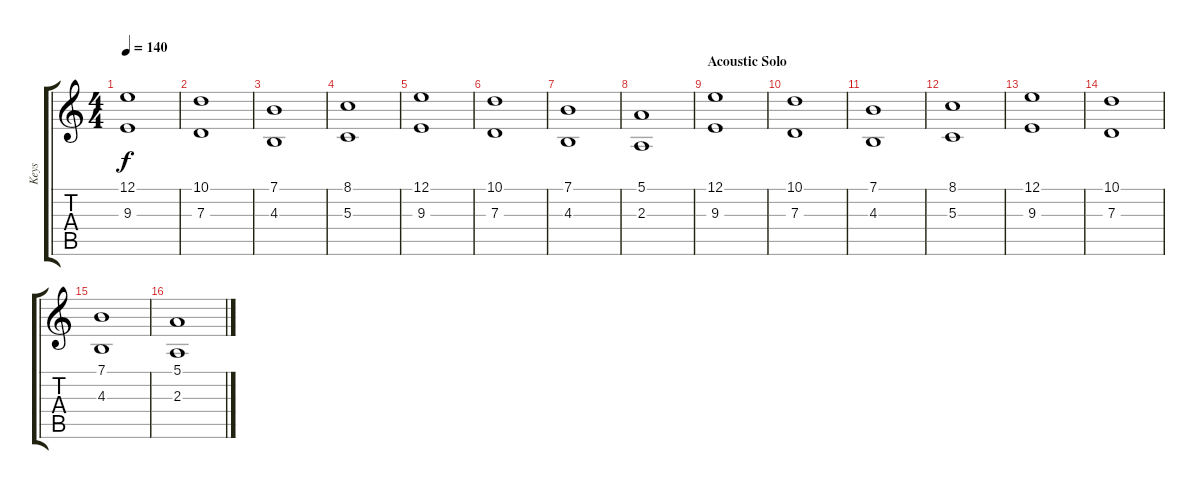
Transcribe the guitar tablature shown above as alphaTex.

\track ("Keys" "Keys") {instrument stringensemble1}
\staff {score tabs}
\tuning (E4 B3 G3 D3 A2 E2) {hide}
\ts (4 4)
\tempo 140
\clef g2
\ks c
(12.1 9.3).1{dy f} |
(10.1 7.3).1 |
(7.1 4.3).1 |
(8.1 5.3).1 |
(12.1 9.3).1 |
(10.1 7.3).1 |
(7.1 4.3).1 |
(5.1 2.3).1 |
\section ("" "Acoustic Solo")
(12.1 9.3).1 |
(10.1 7.3).1 |
(7.1 4.3).1 |
(8.1 5.3).1 |
(12.1 9.3).1 |
(10.1 7.3).1 |
(7.1 4.3).1 |
(5.1 2.3).1
